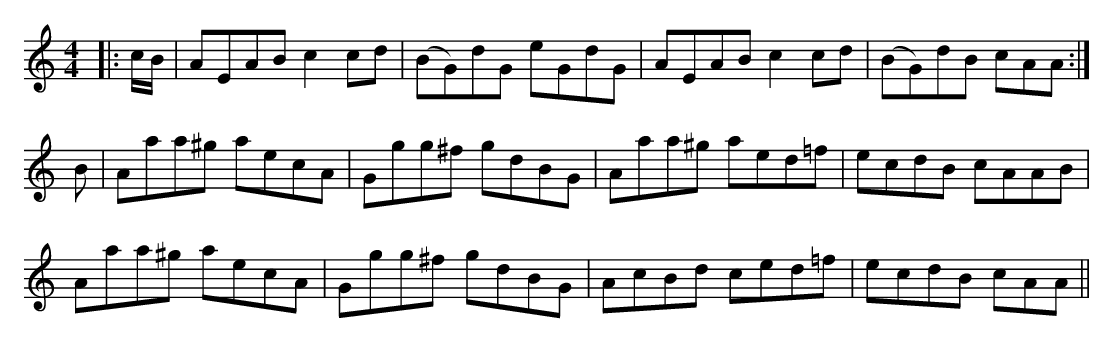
X:1
M:4/4
K:Amin
|:c/B/|AEAB c2 cd|(BG)dG eGdG|AEAB c2 cd|(BG)dB cAA:|
B|Aaa^g aecA|Ggg^f gdBG|Aaa^g aed=f|ecdB cAAB|
Aaa^g aecA|Ggg^f gdBG|AcBd ced=f|ecdB cAA||
